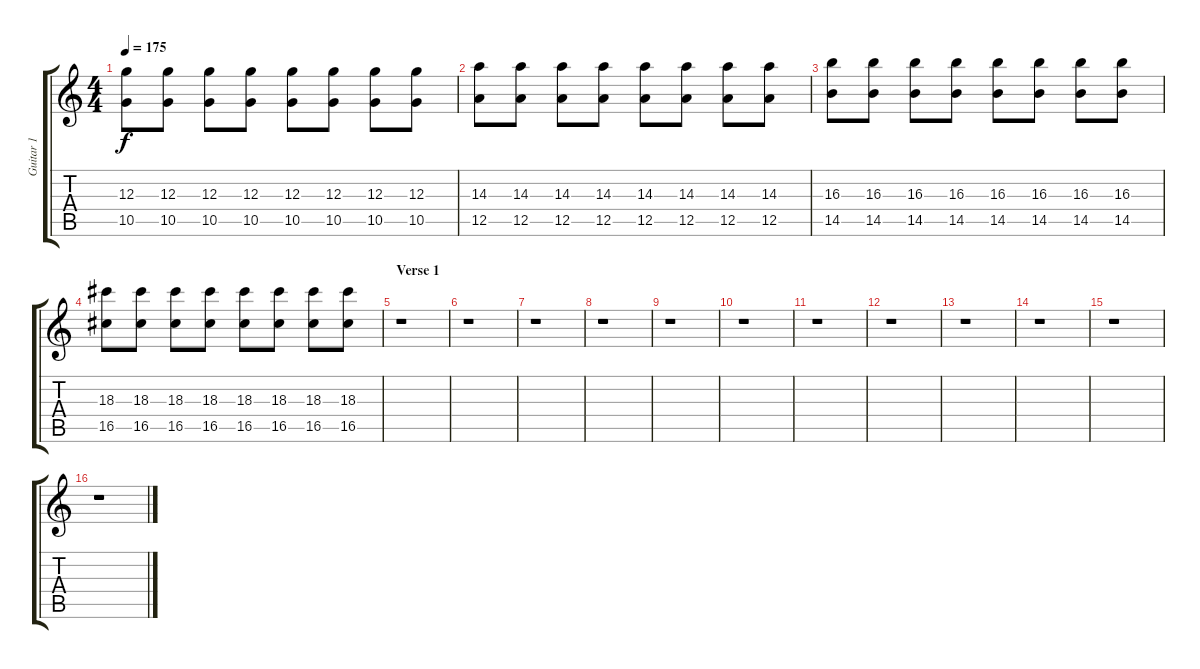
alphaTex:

\track ("Guitar 1" "Guitar 1") {instrument distortionguitar}
\staff {score tabs}
\tuning (E4 B3 G3 D3 A2 E2) {hide}
\ts (4 4)
\tempo 175
\clef g2
\ks c
(12.3 10.5).8{dy f} (12.3 10.5).8 (12.3 10.5).8 (12.3 10.5).8 (12.3 10.5).8 (12.3 10.5).8 (12.3 10.5).8 (12.3 10.5).8 |
(14.3 12.5).8 (14.3 12.5).8 (14.3 12.5).8 (14.3 12.5).8 (14.3 12.5).8 (14.3 12.5).8 (14.3 12.5).8 (14.3 12.5).8 |
(16.3 14.5).8 (16.3 14.5).8 (16.3 14.5).8 (16.3 14.5).8 (16.3 14.5).8 (16.3 14.5).8 (16.3 14.5).8 (16.3 14.5).8 |
(18.3 16.5).8 (18.3 16.5).8 (18.3 16.5).8 (18.3 16.5).8 (18.3 16.5).8 (18.3 16.5).8 (18.3 16.5).8 (18.3 16.5).8 |
\section ("" "Verse 1")
r.1 |
r.1 |
r.1 |
r.1 |
r.1 |
r.1 |
r.1 |
r.1 |
r.1 |
r.1 |
r.1 |
r.1
